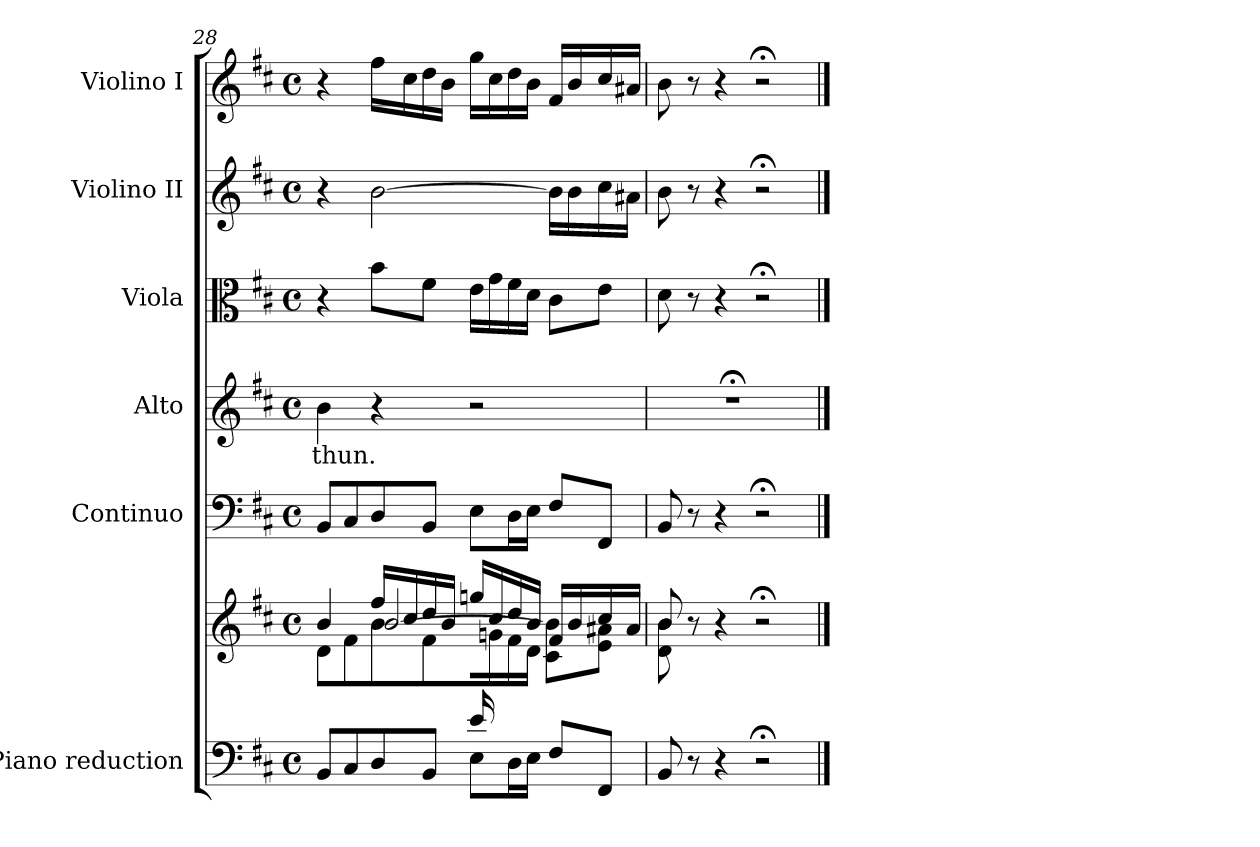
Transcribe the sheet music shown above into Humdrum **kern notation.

**kern	**kern	**kern	**kern	**text	**kern	**kern	**kern
*part6	*part6	*part5	*part4	*part4	*part3	*part2	*part1
*staff7	*staff6	*staff5	*staff4	*staff4	*staff3	*staff2	*staff1
*I"Piano reduction	*	*I"Continuo	*I"Alto	*	*I"Viola	*I"Violino II	*I"Violino I
*I'Pno	*	*	*	*	*I'Vla	*I'Vln	*I'Vln
!!LO:LB:g=z
*clefF4	*clefG2	*clefF4	*clefG2	*	*clefC3	*clefG2	*clefG2
*k[f#c#]	*k[f#c#]	*k[f#c#]	*k[f#c#]	*	*k[f#c#]	*k[f#c#]	*k[f#c#]
*M4/4	*M4/4	*M4/4	*M4/4	*	*M4/4	*M4/4	*M4/4
*met(c)	*met(c)	*met(c)	*met(c)	*	*met(c)	*met(c)	*met(c)
=28	=28	=28	=28	=28	=28	=28	=28
*^	*^	*	*	*	*	*	*
*	*	*	*^	*	*	*	*	*	*
!	!	!	!	!	!	!	!LO:LY:b	!	!	!
2ryy	8BB/L	4b/	8d\L	4ryy	8BB/L	4b\	thun.	4r	4r	4r
.	8C#/	.	8f#\	.	8C#/	.	.	.	.	.
.	8D/	16ff#/LL	8b\	[2b/	8D/	4r	.	8b\L	[2b\	16ff#\LL
.	.	16cc#/	.	.	.	.	.	.	.	16cc#\
.	8BB/J	16dd/	8f#\J	.	8BB/J	.	.	8f#\J	.	16dd\
.	.	16b/JJ	.	.	.	.	.	.	.	16b\JJ
16e/LL	8E\L	16ggn/LL	16ryy	.	8E\L	2r	.	16e\LL	.	16gg\LL
4..ryy	.	16cc#/	16gn\	.	.	.	.	16g\	.	16cc#\
.	16D\L	16dd/	16f#\	.	16D\L	.	.	16f#\	.	16dd\
.	16E\JJ	16b/JJ	16d\JJ	.	16E\JJ	.	.	16d\JJ	.	16b\JJ
.	8F#/L	16f#/LL	8c#\ 8b\]L	4ryy	8F#/L	.	.	8c#\L	16b\LL]	16f#/LL
.	.	16b/	.	.	.	.	.	.	16b\	16b/
.	8FF#/J	16cc#/	8e\ 8a#X\J	.	8FF#/J	.	.	8e\J	16cc#\	16cc#/
.	.	16a#/JJ	.	.	.	.	.	.	16a#X\JJ	16a#X/JJ
*v	*v	*	*	*	*	*	*	*	*	*
*	*	*v	*v	*	*	*	*	*	*
=29	=29	=29	=29	=29	=29	=29	=29	=29
8BB/	8b/	8d\ 8b\	8BB/	1r;<	.	8d\	8b\	8b\
8r	8r	8ryy	8r	.	.	8r	8r	8r
4r	4r	4ryy	4r	.	.	4r	4r	4r
2r;<	2r;<	2ryy	2r;<	.	.	2r;<	2r;<	2r;<
*	*v	*v	*	*	*	*	*	*
==	==	==	==	==	==	==	==
*-	*-	*-	*-	*-	*-	*-	*-
